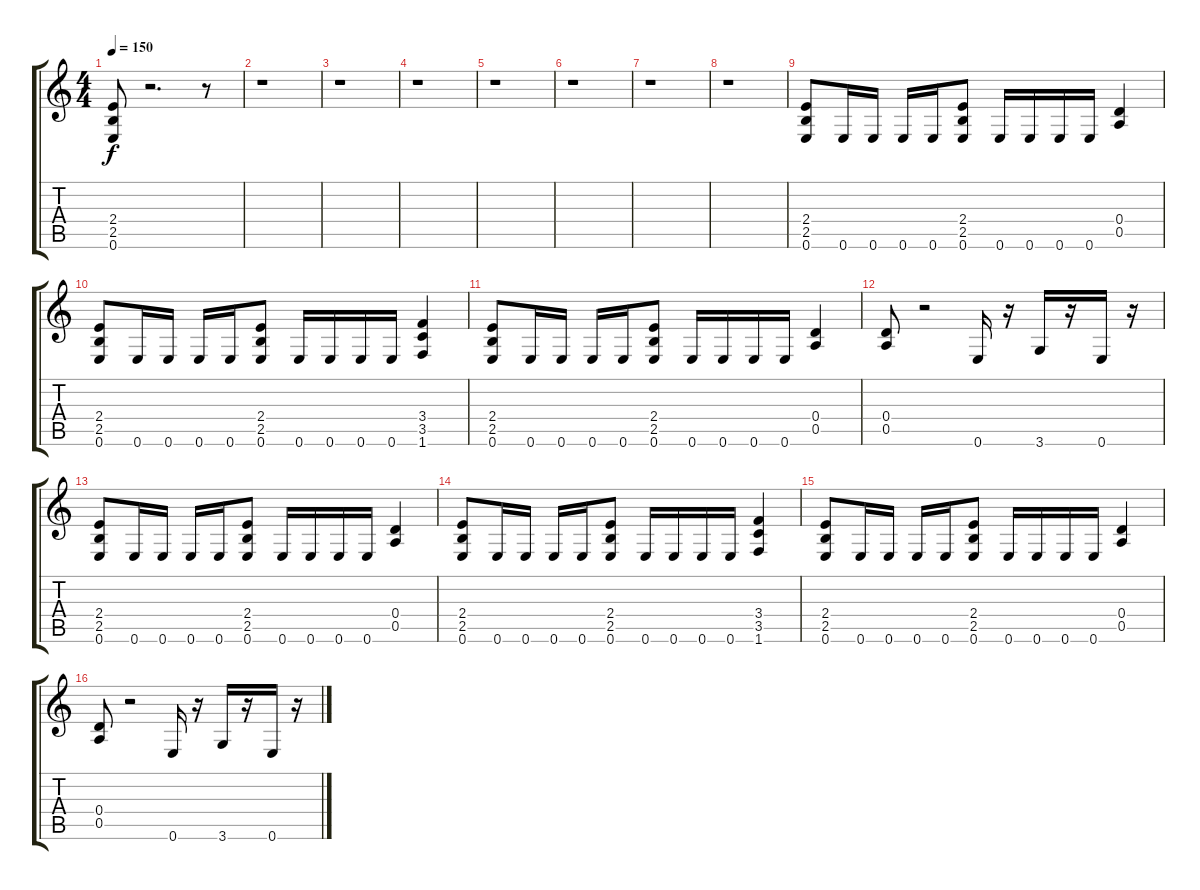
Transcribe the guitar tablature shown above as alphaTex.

\track "" {instrument distortionguitar}
\staff {score tabs}
\tuning (E4 B3 G3 D3 A2 E2) {hide}
\ts (4 4)
\tempo 150
\clef g2
\ks c
(2.4 2.5 0.6).8{dy f} r.2{d} r.8 |
r.1 |
r.1 |
r.1 |
r.1 |
r.1 |
r.1 |
r.1 |
(2.4 2.5 0.6).8 0.6.16 0.6.16 0.6.16 0.6.16 (2.4 2.5 0.6).8 0.6.16 0.6.16 0.6.16 0.6.16 (0.4 0.5).4 |
(2.4 2.5 0.6).8 0.6.16 0.6.16 0.6.16 0.6.16 (2.4 2.5 0.6).8 0.6.16 0.6.16 0.6.16 0.6.16 (3.4 3.5 1.6).4 |
(2.4 2.5 0.6).8 0.6.16 0.6.16 0.6.16 0.6.16 (2.4 2.5 0.6).8 0.6.16 0.6.16 0.6.16 0.6.16 (0.4 0.5).4 |
(0.4 0.5).8 r.2 0.6.16 r.16 3.6.16 r.16 0.6.16 r.16 |
(2.4 2.5 0.6).8 0.6.16 0.6.16 0.6.16 0.6.16 (2.4 2.5 0.6).8 0.6.16 0.6.16 0.6.16 0.6.16 (0.4 0.5).4 |
(2.4 2.5 0.6).8 0.6.16 0.6.16 0.6.16 0.6.16 (2.4 2.5 0.6).8 0.6.16 0.6.16 0.6.16 0.6.16 (3.4 3.5 1.6).4 |
(2.4 2.5 0.6).8 0.6.16 0.6.16 0.6.16 0.6.16 (2.4 2.5 0.6).8 0.6.16 0.6.16 0.6.16 0.6.16 (0.4 0.5).4 |
(0.4 0.5).8 r.2 0.6.16 r.16 3.6.16 r.16 0.6.16 r.16
